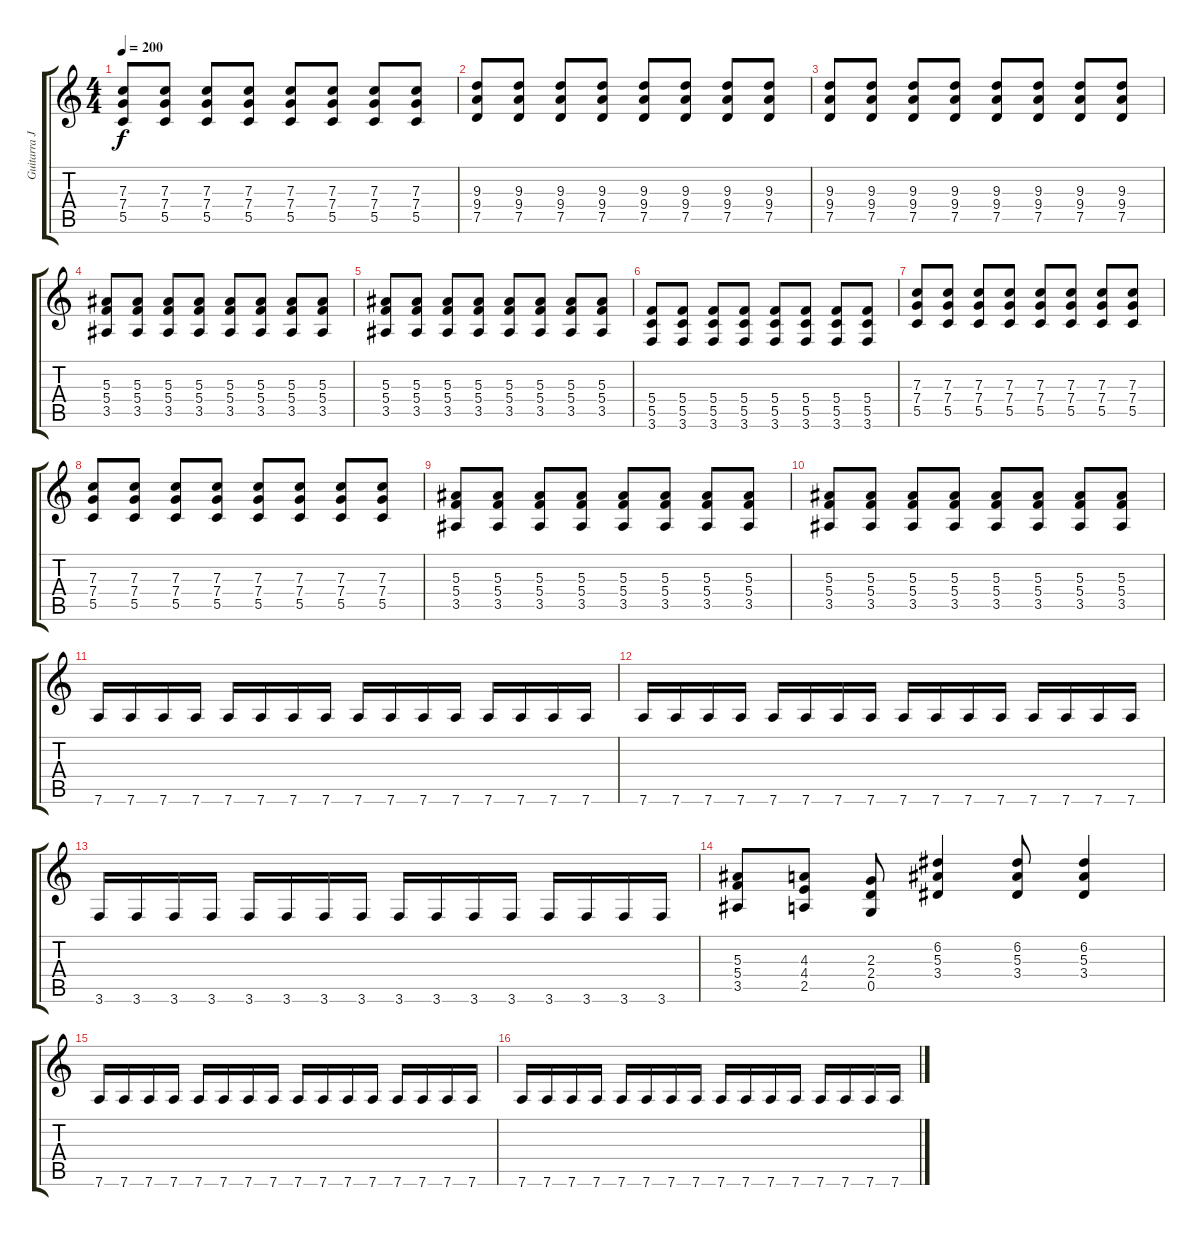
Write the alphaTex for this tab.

\track ("Guitarra Jony" "Guitarra J") {instrument distortionguitar}
\staff {score tabs}
\tuning (D4 A3 F3 C3 G2 D2) {hide}
\ts (4 4)
\tempo 200
\clef g2
\ks c
(7.3 7.4 5.5).8{dy f} (7.3 7.4 5.5).8 (7.3 7.4 5.5).8 (7.3 7.4 5.5).8 (7.3 7.4 5.5).8 (7.3 7.4 5.5).8 (7.3 7.4 5.5).8 (7.3 7.4 5.5).8 |
(9.3 9.4 7.5).8 (9.3 9.4 7.5).8 (9.3 9.4 7.5).8 (9.3 9.4 7.5).8 (9.3 9.4 7.5).8 (9.3 9.4 7.5).8 (9.3 9.4 7.5).8 (9.3 9.4 7.5).8 |
(9.3 9.4 7.5).8 (9.3 9.4 7.5).8 (9.3 9.4 7.5).8 (9.3 9.4 7.5).8 (9.3 9.4 7.5).8 (9.3 9.4 7.5).8 (9.3 9.4 7.5).8 (9.3 9.4 7.5).8 |
(5.3 5.4 3.5).8 (5.3 5.4 3.5).8 (5.3 5.4 3.5).8 (5.3 5.4 3.5).8 (5.3 5.4 3.5).8 (5.3 5.4 3.5).8 (5.3 5.4 3.5).8 (5.3 5.4 3.5).8 |
(5.3 5.4 3.5).8 (5.3 5.4 3.5).8 (5.3 5.4 3.5).8 (5.3 5.4 3.5).8 (5.3 5.4 3.5).8 (5.3 5.4 3.5).8 (5.3 5.4 3.5).8 (5.3 5.4 3.5).8 |
(5.4 5.5 3.6).8 (5.4 5.5 3.6).8 (5.4 5.5 3.6).8 (5.4 5.5 3.6).8 (5.4 5.5 3.6).8 (5.4 5.5 3.6).8 (5.4 5.5 3.6).8 (5.4 5.5 3.6).8 |
(7.3 7.4 5.5).8 (7.3 7.4 5.5).8 (7.3 7.4 5.5).8 (7.3 7.4 5.5).8 (7.3 7.4 5.5).8 (7.3 7.4 5.5).8 (7.3 7.4 5.5).8 (7.3 7.4 5.5).8 |
(7.3 7.4 5.5).8 (7.3 7.4 5.5).8 (7.3 7.4 5.5).8 (7.3 7.4 5.5).8 (7.3 7.4 5.5).8 (7.3 7.4 5.5).8 (7.3 7.4 5.5).8 (7.3 7.4 5.5).8 |
(5.3 5.4 3.5).8 (5.3 5.4 3.5).8 (5.3 5.4 3.5).8 (5.3 5.4 3.5).8 (5.3 5.4 3.5).8 (5.3 5.4 3.5).8 (5.3 5.4 3.5).8 (5.3 5.4 3.5).8 |
(5.3 5.4 3.5).8 (5.3 5.4 3.5).8 (5.3 5.4 3.5).8 (5.3 5.4 3.5).8 (5.3 5.4 3.5).8 (5.3 5.4 3.5).8 (5.3 5.4 3.5).8 (5.3 5.4 3.5).8 |
7.6.16 7.6.16 7.6.16 7.6.16 7.6.16 7.6.16 7.6.16 7.6.16 7.6.16 7.6.16 7.6.16 7.6.16 7.6.16 7.6.16 7.6.16 7.6.16 |
7.6.16 7.6.16 7.6.16 7.6.16 7.6.16 7.6.16 7.6.16 7.6.16 7.6.16 7.6.16 7.6.16 7.6.16 7.6.16 7.6.16 7.6.16 7.6.16 |
3.6.16 3.6.16 3.6.16 3.6.16 3.6.16 3.6.16 3.6.16 3.6.16 3.6.16 3.6.16 3.6.16 3.6.16 3.6.16 3.6.16 3.6.16 3.6.16 |
(5.3 5.4 3.5).8 (4.3 4.4 2.5).8 (2.3 2.4 0.5).8 (6.2 5.3 3.4).4 (6.2 5.3 3.4).8 (6.2 5.3 3.4).4 |
7.6.16 7.6.16 7.6.16 7.6.16 7.6.16 7.6.16 7.6.16 7.6.16 7.6.16 7.6.16 7.6.16 7.6.16 7.6.16 7.6.16 7.6.16 7.6.16 |
7.6.16 7.6.16 7.6.16 7.6.16 7.6.16 7.6.16 7.6.16 7.6.16 7.6.16 7.6.16 7.6.16 7.6.16 7.6.16 7.6.16 7.6.16 7.6.16
